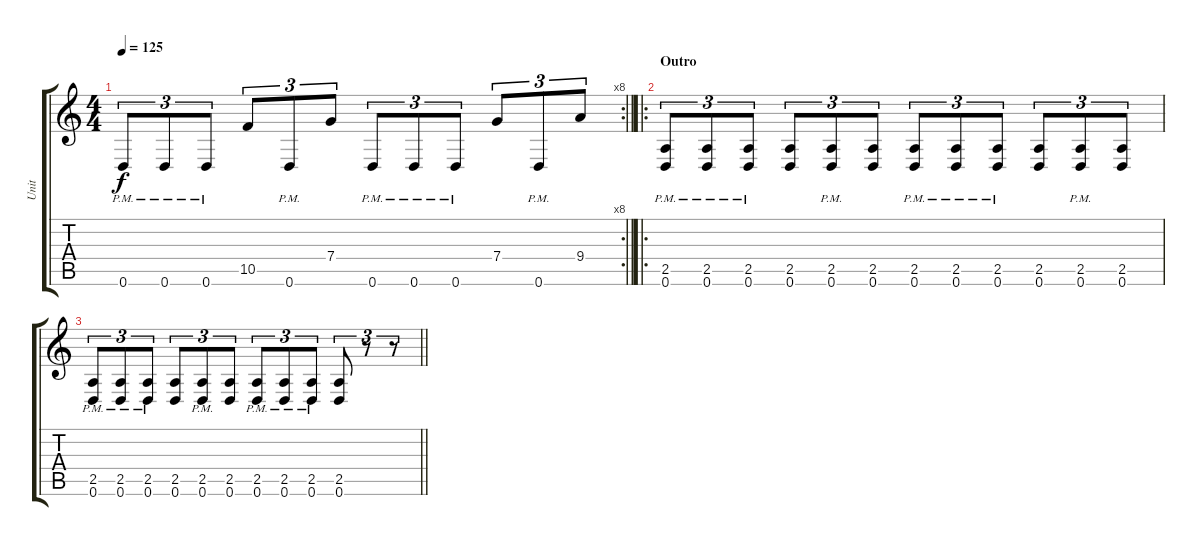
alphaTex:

\track ("Unit" "Unit") {instrument overdrivenguitar}
\staff {score tabs}
\tuning (D4 A3 F3 C3 G2 D2) {hide}
\rc 8
\ts (4 4)
\tempo 125
\clef g2
\barLineRight lightlight
\ks c
0.6{pm}.8{tu (3 2) dy f} 0.6{pm}.8{tu (3 2)} 0.6{pm}.8{tu (3 2)} 10.5.8{tu (3 2)} 0.6{pm}.8{tu (3 2)} 7.4.8{tu (3 2)} 0.6{pm}.8{tu (3 2)} 0.6{pm}.8{tu (3 2)} 0.6{pm}.8{tu (3 2)} 7.4.8{tu (3 2)} 0.6{pm}.8{tu (3 2)} 9.4.8{tu (3 2)} |
\ro
\section ("" "Outro")
(2.5{pm} 0.6{pm}).8{tu (3 2)} (2.5{pm} 0.6{pm}).8{tu (3 2)} (2.5{pm} 0.6{pm}).8{tu (3 2)} (2.5 0.6).8{tu (3 2)} (2.5{pm} 0.6{pm}).8{tu (3 2)} (2.5 0.6).8{tu (3 2)} (2.5{pm} 0.6{pm}).8{tu (3 2)} (2.5{pm} 0.6{pm}).8{tu (3 2)} (2.5{pm} 0.6{pm}).8{tu (3 2)} (2.5 0.6).8{tu (3 2)} (2.5{pm} 0.6{pm}).8{tu (3 2)} (2.5 0.6).8{tu (3 2)} |
\barLineRight lightlight
(2.5{pm} 0.6{pm}).8{tu (3 2)} (2.5{pm} 0.6{pm}).8{tu (3 2)} (2.5{pm} 0.6{pm}).8{tu (3 2)} (2.5 0.6).8{tu (3 2)} (2.5{pm} 0.6{pm}).8{tu (3 2)} (2.5 0.6).8{tu (3 2)} (2.5{pm} 0.6{pm}).8{tu (3 2)} (2.5{pm} 0.6{pm}).8{tu (3 2)} (2.5{pm} 0.6{pm}).8{tu (3 2)} (2.5 0.6).8{tu (3 2)} r.8{tu (3 2)} r.8{tu (3 2)}
